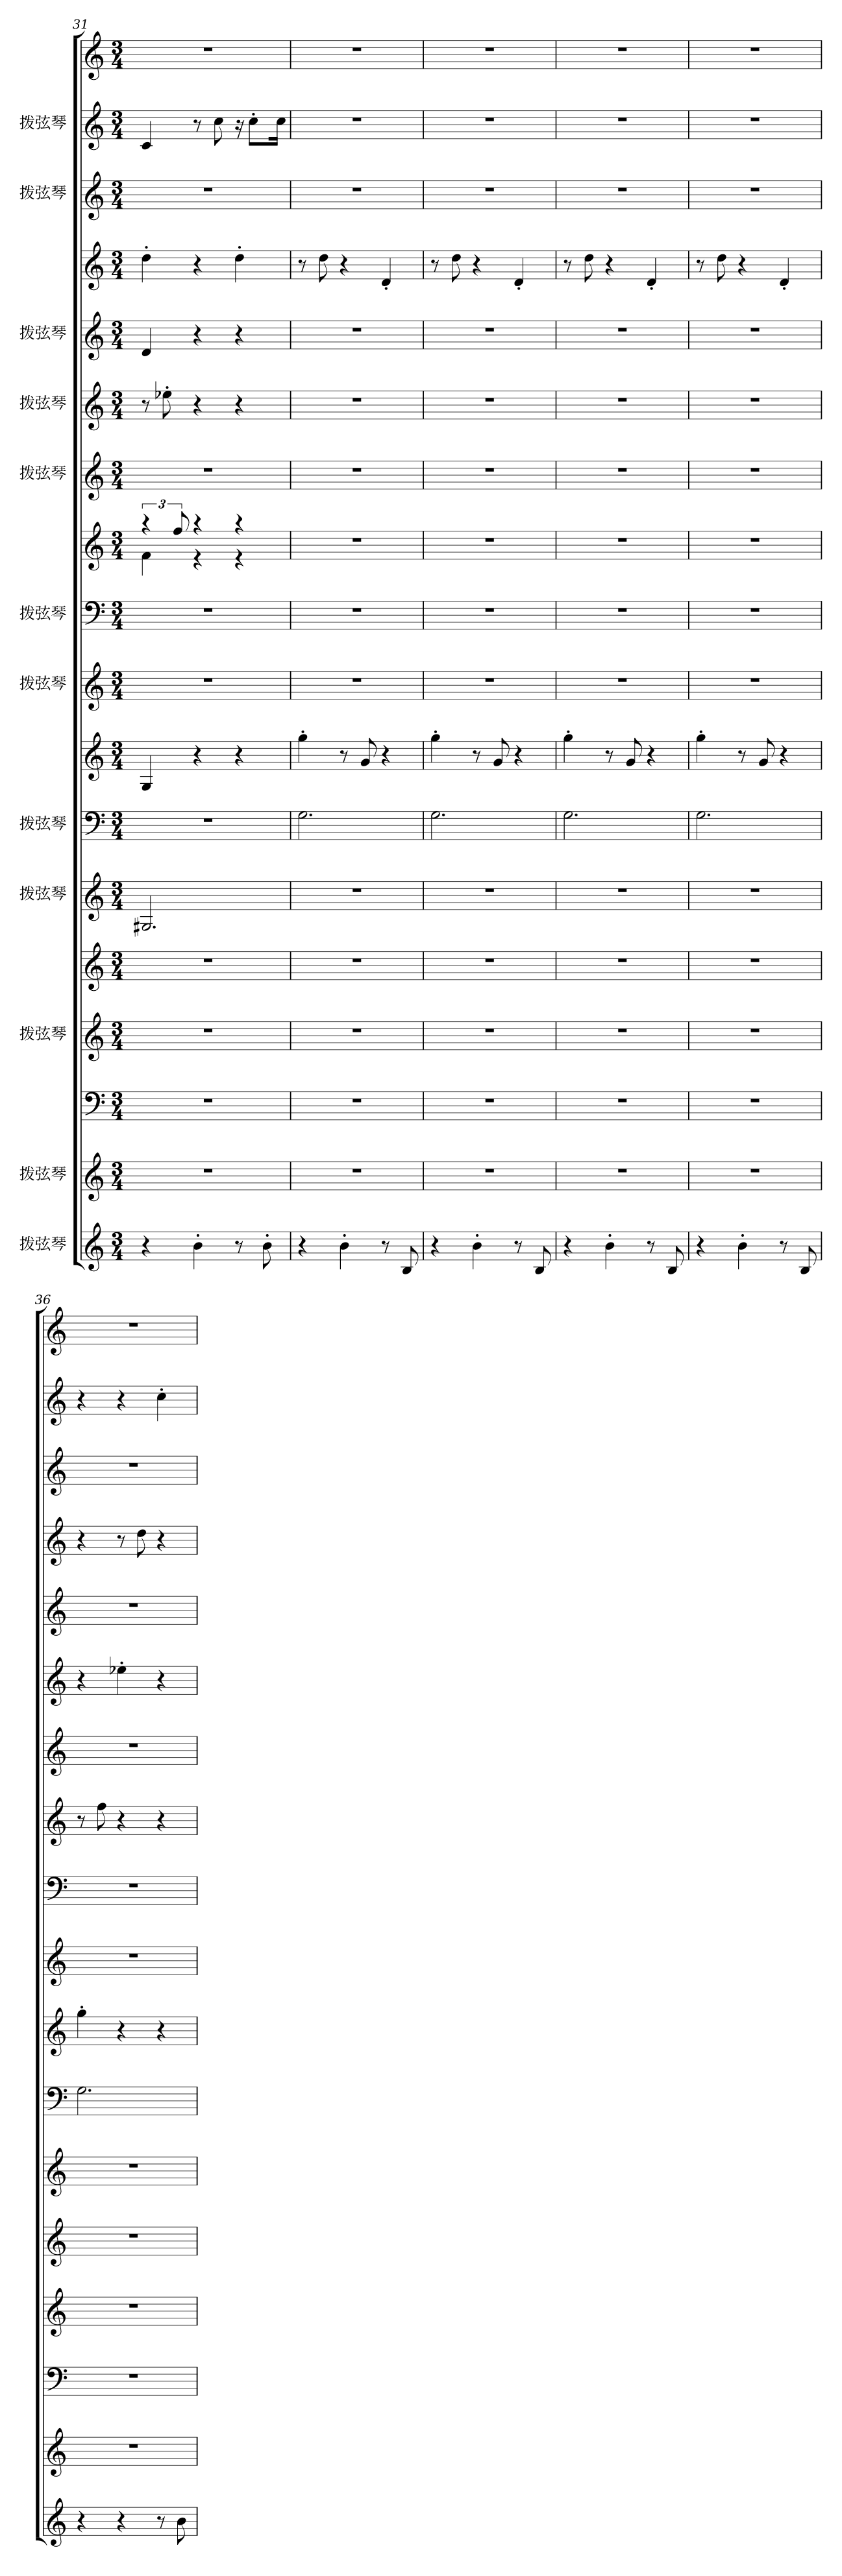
**kern	**kern	**kern	**kern	**kern	**kern	**kern	**kern	**kern	**kern	**kern	**kern	**kern	**kern	**kern	**kern	**kern	**kern
*part12	*part11	*part11	*part10	*part10	*part9	*part8	*part8	*part7	*part6	*part6	*part5	*part4	*part3	*part3	*part2	*part1	*part1
*staff18	*staff17	*staff16	*staff15	*staff14	*staff13	*staff12	*staff11	*staff10	*staff9	*staff8	*staff7	*staff6	*staff5	*staff4	*staff3	*staff2	*staff1
*I"拨弦琴	*I"拨弦琴	*	*I"拨弦琴	*	*I"拨弦琴	*I"拨弦琴	*	*I"拨弦琴	*I"拨弦琴	*	*I"拨弦琴	*I"拨弦琴	*I"拨弦琴	*	*I"拨弦琴	*I"拨弦琴	*
*clefG2	*clefG2	*clefF4	*clefG2	*clefG2	*clefG2	*clefF4	*clefG2	*clefG2	*clefF4	*clefG2	*clefG2	*clefG2	*clefG2	*clefG2	*clefG2	*clefG2	*clefG2
*k[]	*k[]	*k[]	*k[]	*k[]	*k[]	*k[]	*k[]	*k[]	*k[]	*k[]	*k[]	*k[]	*k[]	*k[]	*k[]	*k[]	*k[]
*M3/4	*M3/4	*M3/4	*M3/4	*M3/4	*M3/4	*M3/4	*M3/4	*M3/4	*M3/4	*M3/4	*M3/4	*M3/4	*M3/4	*M3/4	*M3/4	*M3/4	*M3/4
=31	=31	=31	=31	=31	=31	=31	=31	=31	=31	=31	=31	=31	=31	=31	=31	=31	=31
*	*	*	*	*	*	*	*	*	*	*^	*	*	*	*	*	*	*
4r	2.r	2.r	2.r	2.r	2.G#X/	2.r	4G/	2.r	2.r	6r	4f\	2.r	8r	4d/	4dd'\	2.r	4c/	2.r
.	.	.	.	.	.	.	.	.	.	.	.	.	8ee-X'\	.	.	.	.	.
.	.	.	.	.	.	.	.	.	.	12ff/	.	.	.	.	.	.	.	.
4b'\	.	.	.	.	.	.	4r	.	.	4r	4r	.	4r	4r	4r	.	8r	.
.	.	.	.	.	.	.	.	.	.	.	.	.	.	.	.	.	8cc\	.
8r	.	.	.	.	.	.	4r	.	.	4r	4r	.	4r	4r	4dd'\	.	16r	.
.	.	.	.	.	.	.	.	.	.	.	.	.	.	.	.	.	8cc'\L	.
8b'\	.	.	.	.	.	.	.	.	.	.	.	.	.	.	.	.	.	.
.	.	.	.	.	.	.	.	.	.	.	.	.	.	.	.	.	16cc\Jk	.
*	*	*	*	*	*	*	*	*	*	*v	*v	*	*	*	*	*	*	*
!!LO:PB:g=z
=32	=32	=32	=32	=32	=32	=32	=32	=32	=32	=32	=32	=32	=32	=32	=32	=32	=32
4r	2.r	2.r	2.r	2.r	2.r	2.G\	4gg'\	2.r	2.r	2.r	2.r	2.r	2.r	8r	2.r	2.r	2.r
.	.	.	.	.	.	.	.	.	.	.	.	.	.	8dd\	.	.	.
4b'\	.	.	.	.	.	.	8r	.	.	.	.	.	.	4r	.	.	.
.	.	.	.	.	.	.	8g/	.	.	.	.	.	.	.	.	.	.
8r	.	.	.	.	.	.	4r	.	.	.	.	.	.	4d'/	.	.	.
8B/	.	.	.	.	.	.	.	.	.	.	.	.	.	.	.	.	.
=33	=33	=33	=33	=33	=33	=33	=33	=33	=33	=33	=33	=33	=33	=33	=33	=33	=33
4r	2.r	2.r	2.r	2.r	2.r	2.G\	4gg'\	2.r	2.r	2.r	2.r	2.r	2.r	8r	2.r	2.r	2.r
.	.	.	.	.	.	.	.	.	.	.	.	.	.	8dd\	.	.	.
4b'\	.	.	.	.	.	.	8r	.	.	.	.	.	.	4r	.	.	.
.	.	.	.	.	.	.	8g/	.	.	.	.	.	.	.	.	.	.
8r	.	.	.	.	.	.	4r	.	.	.	.	.	.	4d'/	.	.	.
8B/	.	.	.	.	.	.	.	.	.	.	.	.	.	.	.	.	.
=34	=34	=34	=34	=34	=34	=34	=34	=34	=34	=34	=34	=34	=34	=34	=34	=34	=34
4r	2.r	2.r	2.r	2.r	2.r	2.G\	4gg'\	2.r	2.r	2.r	2.r	2.r	2.r	8r	2.r	2.r	2.r
.	.	.	.	.	.	.	.	.	.	.	.	.	.	8dd\	.	.	.
4b'\	.	.	.	.	.	.	8r	.	.	.	.	.	.	4r	.	.	.
.	.	.	.	.	.	.	8g/	.	.	.	.	.	.	.	.	.	.
8r	.	.	.	.	.	.	4r	.	.	.	.	.	.	4d'/	.	.	.
8B/	.	.	.	.	.	.	.	.	.	.	.	.	.	.	.	.	.
=35	=35	=35	=35	=35	=35	=35	=35	=35	=35	=35	=35	=35	=35	=35	=35	=35	=35
4r	2.r	2.r	2.r	2.r	2.r	2.G\	4gg'\	2.r	2.r	2.r	2.r	2.r	2.r	8r	2.r	2.r	2.r
.	.	.	.	.	.	.	.	.	.	.	.	.	.	8dd\	.	.	.
4b'\	.	.	.	.	.	.	8r	.	.	.	.	.	.	4r	.	.	.
.	.	.	.	.	.	.	8g/	.	.	.	.	.	.	.	.	.	.
8r	.	.	.	.	.	.	4r	.	.	.	.	.	.	4d'/	.	.	.
8B/	.	.	.	.	.	.	.	.	.	.	.	.	.	.	.	.	.
=36	=36	=36	=36	=36	=36	=36	=36	=36	=36	=36	=36	=36	=36	=36	=36	=36	=36
4r	2.r	2.r	2.r	2.r	2.r	2.G\	4gg'\	2.r	2.r	8r	2.r	4r	2.r	4r	2.r	4r	2.r
.	.	.	.	.	.	.	.	.	.	8ff\	.	.	.	.	.	.	.
4r	.	.	.	.	.	.	4r	.	.	4r	.	4ee-X'\	.	8r	.	4r	.
.	.	.	.	.	.	.	.	.	.	.	.	.	.	8dd\	.	.	.
8r	.	.	.	.	.	.	4r	.	.	4r	.	4r	.	4r	.	4cc'\	.
8b\	.	.	.	.	.	.	.	.	.	.	.	.	.	.	.	.	.
=	=	=	=	=	=	=	=	=	=	=	=	=	=	=	=	=	=
*-	*-	*-	*-	*-	*-	*-	*-	*-	*-	*-	*-	*-	*-	*-	*-	*-	*-
